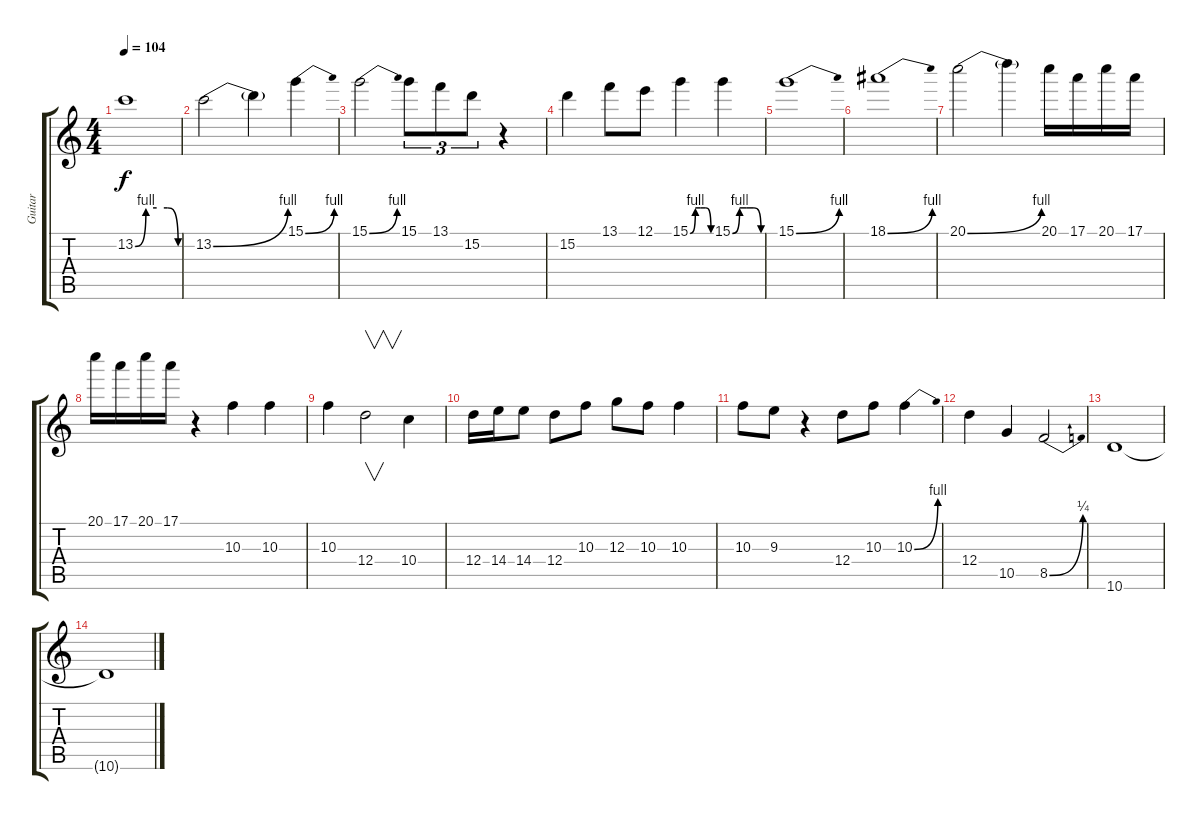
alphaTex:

\track ("Guitar " "Guitar ") {instrument distortionguitar}
\staff {score tabs}
\tuning (E4 B3 G3 D3 A2 E2) {hide}
\ts (4 4)
\tempo 104
\clef g2
\ks c
13.2{be (custom 0 0 15 4 30 4 45 4 60 0)}.1{dy f} |
13.2{be (bend 0 0 60 4)}.2 13.2{t}.4 15.1{be (bend 0 0 60 4)}.4 |
15.1{be (bend 0 0 60 4)}.2 15.1.8{tu (3 2)} 13.1.8{tu (3 2)} 15.2.8{tu (3 2)} r.4 |
15.2.4 13.1.8 12.1.8 15.1{be (custom 0 0 15 4 30 4 45 4 60 0)}.4 15.1{be (custom 0 0 15 4 30 4 45 4 60 0)}.4 |
15.1{be (bend 0 0 60 4)}.1 |
18.1{be (bend 0 0 60 4)}.1 |
20.1{be (bend 0 0 60 4)}.2 20.1{t}.4 20.1.16 17.1.16 20.1.16 17.1.16 |
20.1.16 17.1.16 20.1.16 17.1.16 r.4 10.3.4 10.3.4 |
10.3.4 12.4.2{v} 10.4.4 |
12.4.16 14.4.16 14.4.8 12.4.8 10.3.8 12.3.8 10.3.8 10.3.4 |
10.3.8 9.3.8 r.4 12.4.8 10.3.8 10.3{be (bend 0 0 60 4)}.4 |
12.4.4 10.5.4 8.5{be (bend 0 0 60 1)}.2 |
10.6.1 |
10.6{t}.1
